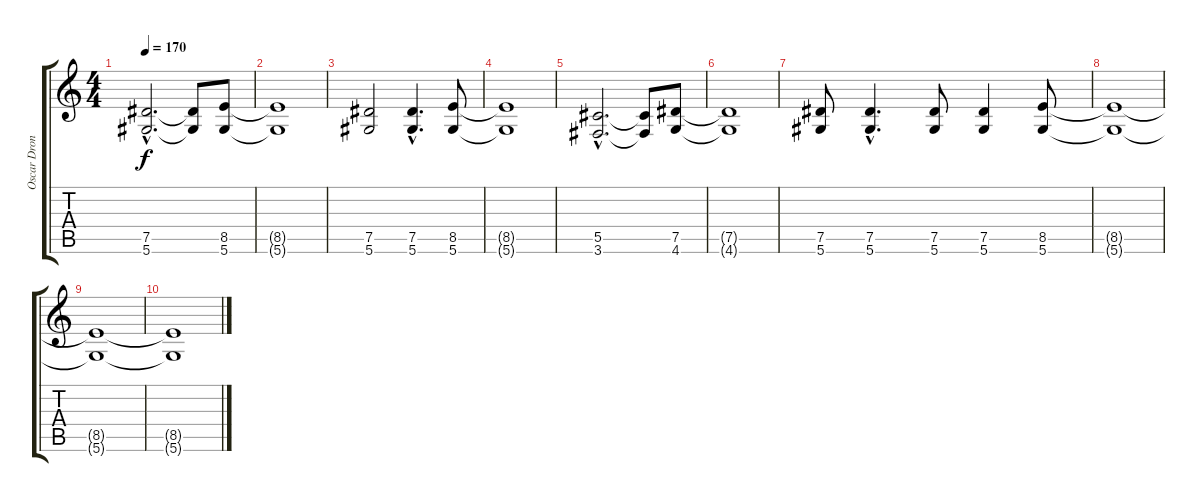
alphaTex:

\track ("Oscar Dronjak" "Oscar Dron") {instrument distortionguitar}
\staff {score tabs}
\tuning (Eb4 Bb3 Gb3 Db3 Ab2 Eb2) {hide}
\ts (4 4)
\tempo 170
\clef g2
\ks c
(7.5{hac} 5.6{hac}).2{d dy f} (7.5{t} 5.6{t}).8 (8.5 5.6).8 |
(8.5{t} 5.6{t}).1 |
(7.5 5.6).2 (7.5{hac} 5.6{hac}).4{d} (8.5 5.6).8 |
(8.5{t} 5.6{t}).1 |
(5.5{hac} 3.6{hac}).2{d} (5.5{t} 3.6{t}).8 (7.5 4.6).8 |
(7.5{t} 4.6{t}).1 |
(7.5 5.6).8 (7.5{hac} 5.6{hac}).4{d} (7.5 5.6).8 (7.5 5.6).4 (8.5 5.6).8 |
(8.5{t} 5.6{t}).1 |
(8.5{t} 5.6{t}).1 |
(8.5{t} 5.6{t}).1
